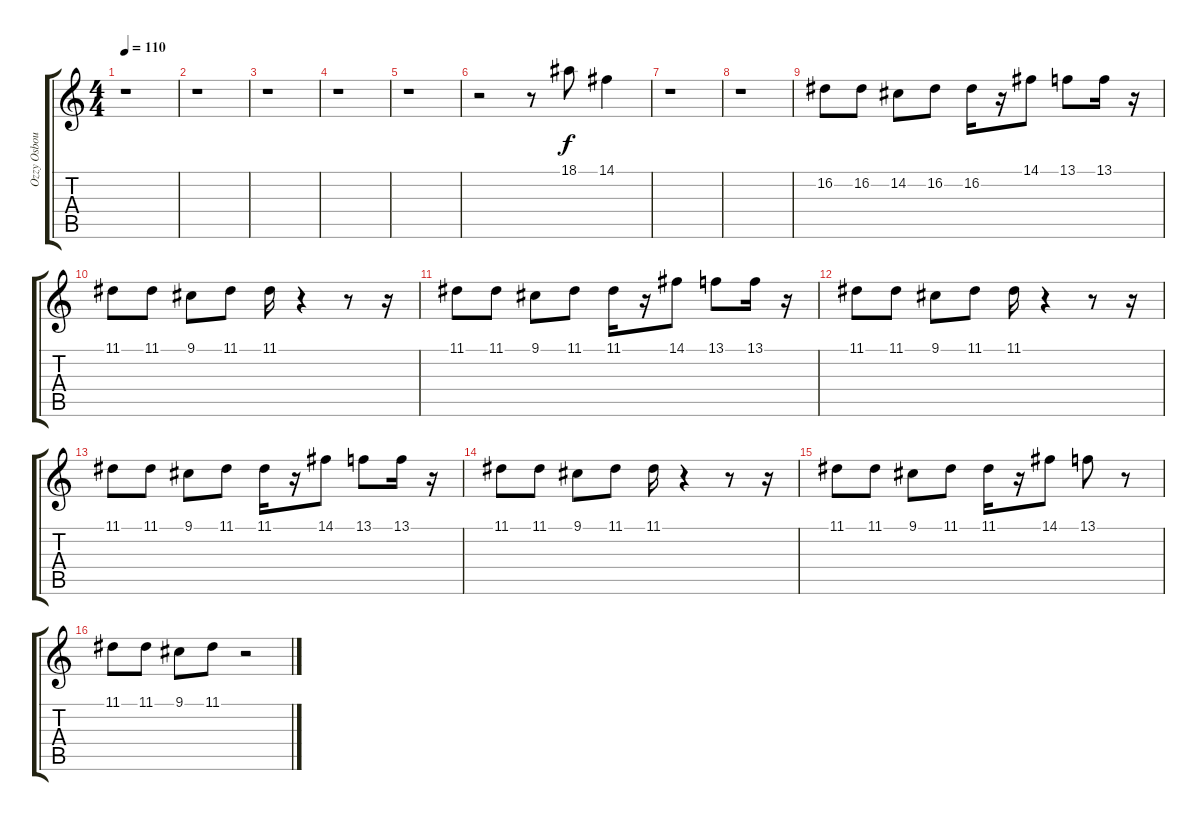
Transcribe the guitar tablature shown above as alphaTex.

\track ("Ozzy Osbourne (Voice)" "Ozzy Osbou") {instrument lead6voice}
\staff {score tabs}
\tuning (E4 B3 G3 D3 A2 E2) {hide}
\ts (4 4)
\tempo 110
\clef g2
\ks c
r.1{dy f} |
r.1 |
r.1 |
r.1 |
r.1 |
r.2 r.8 18.1.8 14.1.4 |
r.1 |
r.1 |
16.2.8 16.2.8 14.2.8 16.2.8 16.2.16 r.16 14.1.8 13.1.8 13.1.16 r.16 |
11.1.8 11.1.8 9.1.8 11.1.8 11.1.16 r.4 r.8 r.16 |
11.1.8 11.1.8 9.1.8 11.1.8 11.1.16 r.16 14.1.8 13.1.8 13.1.16 r.16 |
11.1.8 11.1.8 9.1.8 11.1.8 11.1.16 r.4 r.8 r.16 |
11.1.8 11.1.8 9.1.8 11.1.8 11.1.16 r.16 14.1.8 13.1.8 13.1.16 r.16 |
11.1.8 11.1.8 9.1.8 11.1.8 11.1.16 r.4 r.8 r.16 |
11.1.8 11.1.8 9.1.8 11.1.8 11.1.16 r.16 14.1.8 13.1.8 r.8 |
11.1.8 11.1.8 9.1.8 11.1.8 r.2
